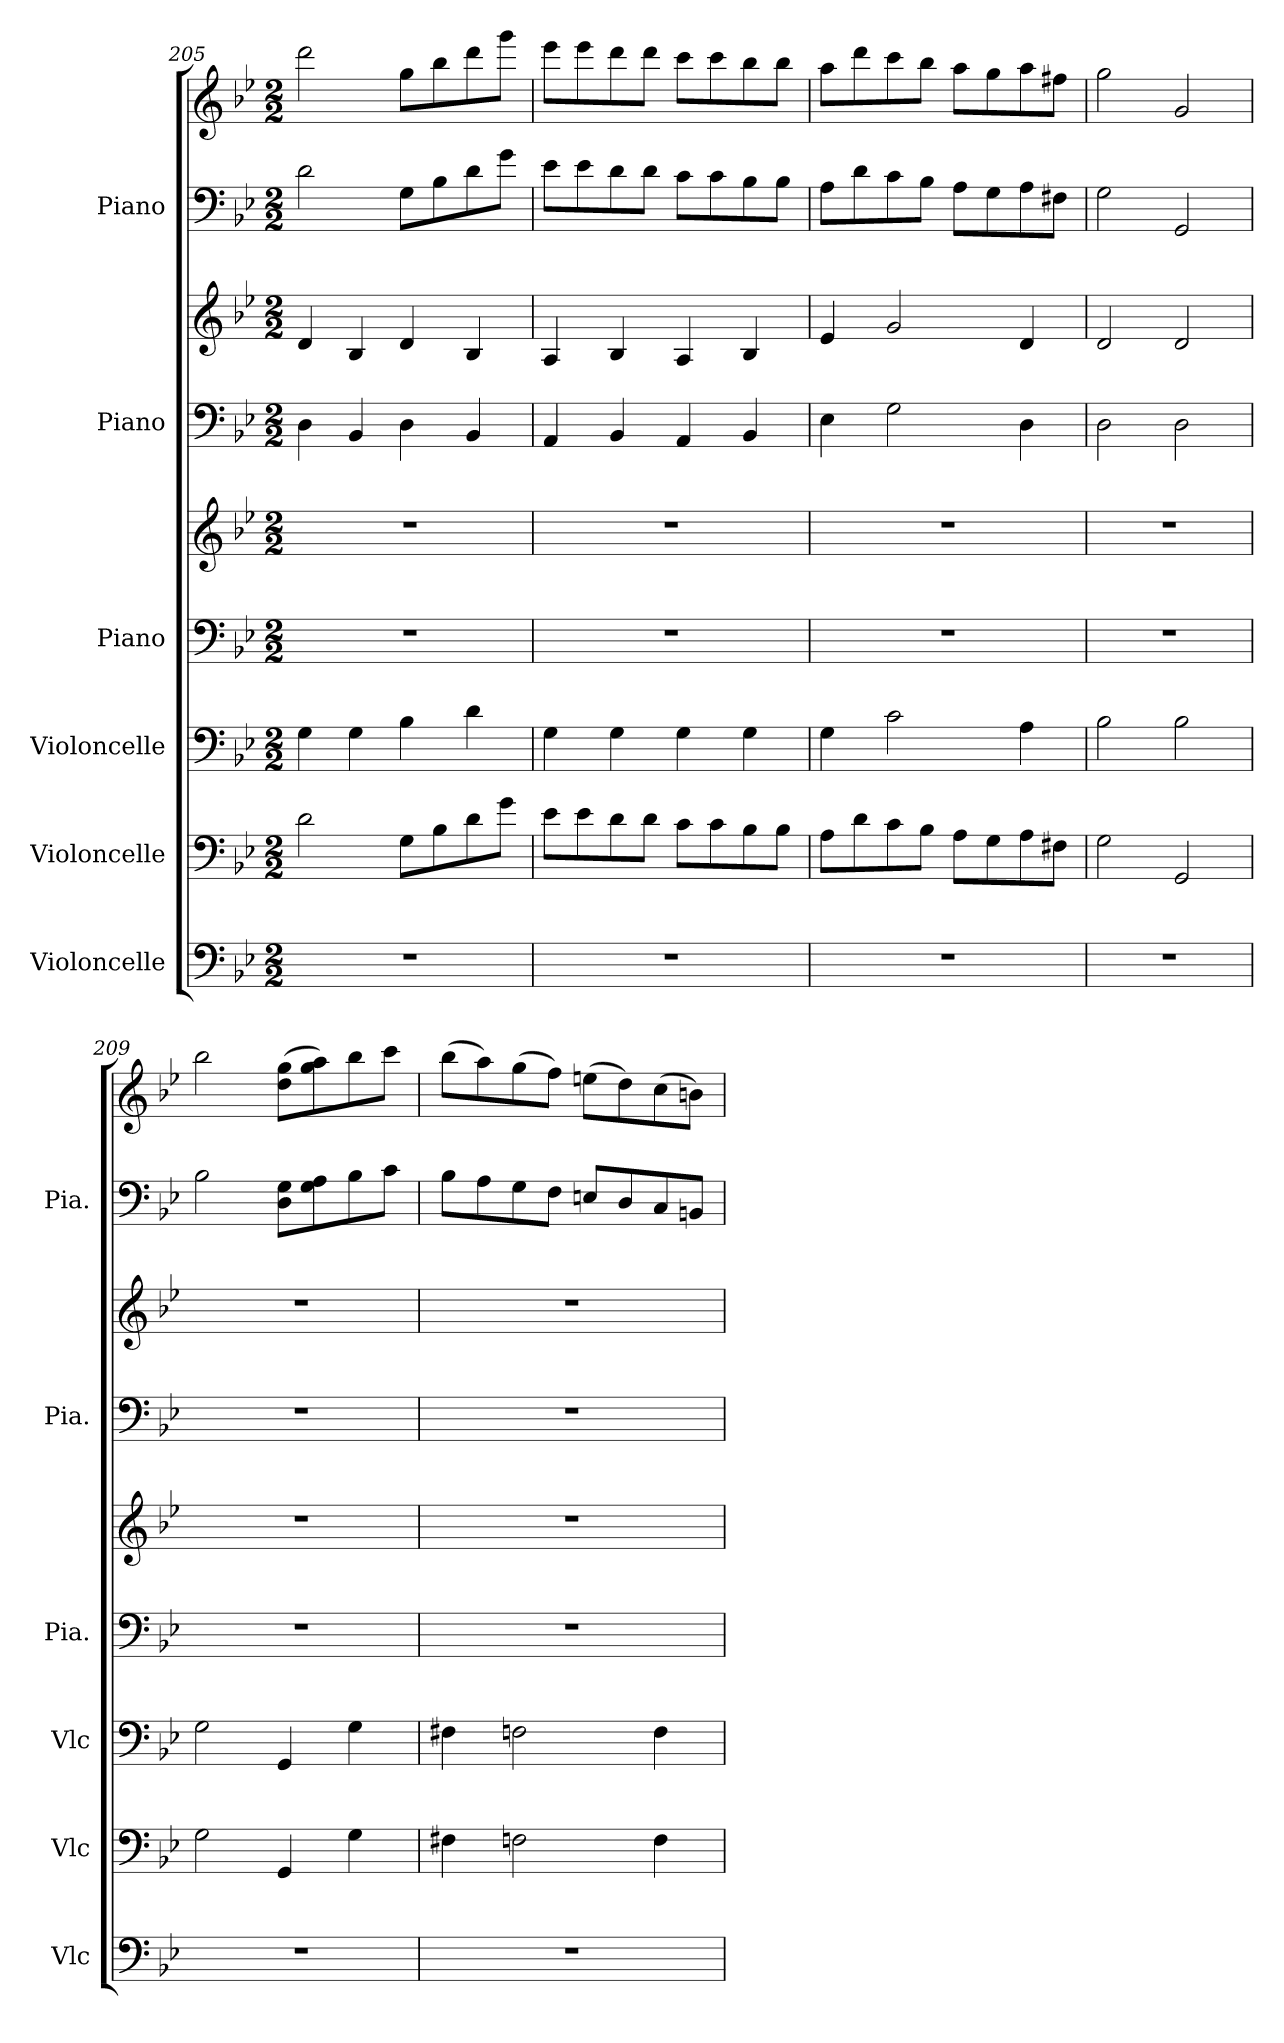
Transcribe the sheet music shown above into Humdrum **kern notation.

**kern	**kern	**kern	**kern	**kern	**kern	**kern	**kern	**kern
*part6	*part5	*part4	*part3	*part3	*part2	*part2	*part1	*part1
*staff9	*staff8	*staff7	*staff6	*staff5	*staff4	*staff3	*staff2	*staff1
*I"Violoncelle	*I"Violoncelle	*I"Violoncelle	*I"Piano	*	*I"Piano	*	*I"Piano	*
*I'Vlc	*I'Vlc	*I'Vlc	*I'Pia.	*	*I'Pia.	*	*I'Pia.	*
*clefF4	*clefF4	*clefF4	*clefF4	*clefG2	*clefF4	*clefG2	*clefF4	*clefG2
*k[b-e-]	*k[b-e-]	*k[b-e-]	*k[b-e-]	*k[b-e-]	*k[b-e-]	*k[b-e-]	*k[b-e-]	*k[b-e-]
*M2/2	*M2/2	*M2/2	*M2/2	*M2/2	*M2/2	*M2/2	*M2/2	*M2/2
=205	=205	=205	=205	=205	=205	=205	=205	=205
1r	2d\	4G\	1r	1r	4D\	4d/	2d\	2ddd\
.	.	4G\	.	.	4BB-/	4B-/	.	.
.	8G\L	4B-\	.	.	4D\	4d/	8G\L	8gg\L
.	8B-\	.	.	.	.	.	8B-\	8bb-\
.	8d\	4d\	.	.	4BB-/	4B-/	8d\	8ddd\
.	8g\J	.	.	.	.	.	8g\J	8ggg\J
!!LO:PB:g=z
=206	=206	=206	=206	=206	=206	=206	=206	=206
1r	8e-\L	4G\	1r	1r	4AA/	4A/	8e-\L	8eee-\L
.	8e-\	.	.	.	.	.	8e-\	8eee-\
.	8d\	4G\	.	.	4BB-/	4B-/	8d\	8ddd\
.	8d\J	.	.	.	.	.	8d\J	8ddd\J
.	8c\L	4G\	.	.	4AA/	4A/	8c\L	8ccc\L
.	8c\	.	.	.	.	.	8c\	8ccc\
.	8B-\	4G\	.	.	4BB-/	4B-/	8B-\	8bb-\
.	8B-\J	.	.	.	.	.	8B-\J	8bb-\J
=207	=207	=207	=207	=207	=207	=207	=207	=207
1r	8A\L	4G\	1r	1r	4E-\	4e-/	8A\L	8aa\L
.	8d\	.	.	.	.	.	8d\	8ddd\
.	8c\	2c\	.	.	2G\	2g/	8c\	8ccc\
.	8B-\J	.	.	.	.	.	8B-\J	8bb-\J
.	8A\L	.	.	.	.	.	8A\L	8aa\L
.	8G\	.	.	.	.	.	8G\	8gg\
.	8A\	4A\	.	.	4D\	4d/	8A\	8aa\
.	8F#X\J	.	.	.	.	.	8F#X\J	8ff#X\J
=208	=208	=208	=208	=208	=208	=208	=208	=208
1r	2G\	2B-\	1r	1r	2D\	2d/	2G\	2gg\
.	2GG/	2B-\	.	.	2D\	2d/	2GG/	2g/
=209	=209	=209	=209	=209	=209	=209	=209	=209
1r	2G\	2G\	1r	1r	1r	1r	2B-\	2bb-\
.	4GG/	4GG/	.	.	.	.	8D\ 8G\L	(>8dd\ 8gg\L
.	.	.	.	.	.	.	8G\ 8A\	8gg\ 8aa\)
.	4G\	4G\	.	.	.	.	8B-\	8bb-\
.	.	.	.	.	.	.	8c\J	8ccc\J
=210	=210	=210	=210	=210	=210	=210	=210	=210
1r	4F#X\	4F#X\	1r	1r	1r	1r	8B-\L	(>8bb-\L
.	.	.	.	.	.	.	8A\	8aa\)
.	2Fn\	2Fn\	.	.	.	.	8G\	(>8gg\
.	.	.	.	.	.	.	8F\J	8ff\J)
.	.	.	.	.	.	.	8En/L	(>8een\L
.	.	.	.	.	.	.	8D/	8dd\)
.	4F\	4F\	.	.	.	.	8C/	(>8cc\
.	.	.	.	.	.	.	8BBn/J	8bn\J)
=	=	=	=	=	=	=	=	=
*-	*-	*-	*-	*-	*-	*-	*-	*-
